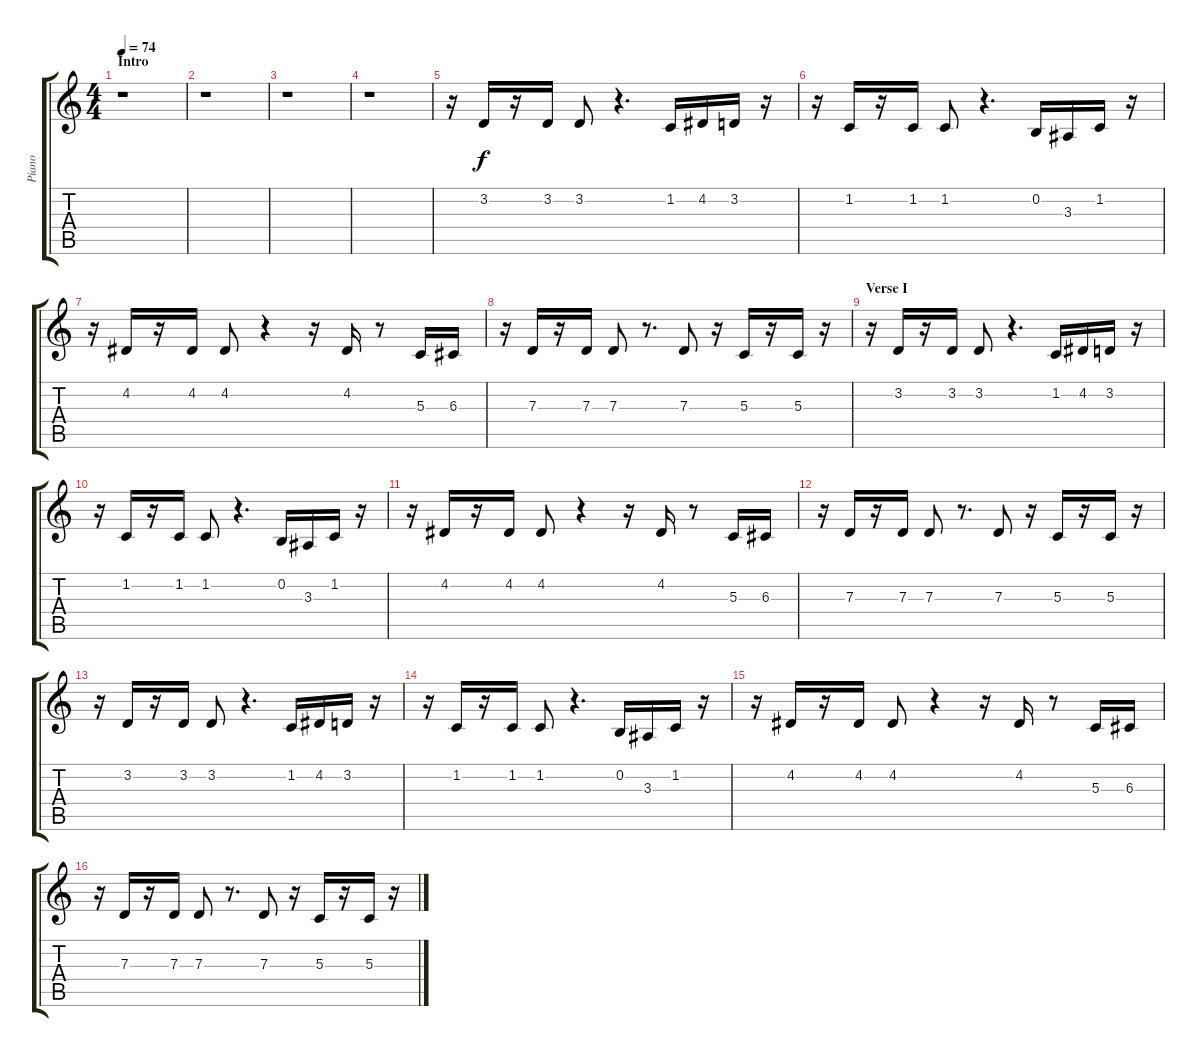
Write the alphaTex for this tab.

\track ("Piano" "Piano") {instrument acousticgrandpiano}
\staff {score tabs}
\tuning (E4 B3 G3 D3 A2 E2) {hide}
\ts (4 4)
\section ("" "Intro")
\tempo 74
\clef g2
\ks c
r.1{dy f instrument acousticgrandpiano} |
r.1 |
r.1 |
r.1 |
r.16 3.2.16 r.16 3.2.16 3.2.8 r.4{d} 1.2.16 4.2.16 3.2.16 r.16 |
r.16 1.2.16 r.16 1.2.16 1.2.8 r.4{d} 0.2.16 3.3.16 1.2.16 r.16 |
r.16 4.2.16 r.16 4.2.16 4.2.8 r.4 r.16 4.2.16 r.8 5.3.16 6.3.16 |
r.16 7.3.16 r.16 7.3.16 7.3.8 r.8{d} 7.3.8 r.16 5.3.16 r.16 5.3.16 r.16 |
\section ("" "Verse I")
r.16 3.2.16 r.16 3.2.16 3.2.8 r.4{d} 1.2.16 4.2.16 3.2.16 r.16 |
r.16 1.2.16 r.16 1.2.16 1.2.8 r.4{d} 0.2.16 3.3.16 1.2.16 r.16 |
r.16 4.2.16 r.16 4.2.16 4.2.8 r.4 r.16 4.2.16 r.8 5.3.16 6.3.16 |
r.16 7.3.16 r.16 7.3.16 7.3.8 r.8{d} 7.3.8 r.16 5.3.16 r.16 5.3.16 r.16 |
r.16 3.2.16 r.16 3.2.16 3.2.8 r.4{d} 1.2.16 4.2.16 3.2.16 r.16 |
r.16 1.2.16 r.16 1.2.16 1.2.8 r.4{d} 0.2.16 3.3.16 1.2.16 r.16 |
r.16 4.2.16 r.16 4.2.16 4.2.8 r.4 r.16 4.2.16 r.8 5.3.16 6.3.16 |
r.16 7.3.16 r.16 7.3.16 7.3.8 r.8{d} 7.3.8 r.16 5.3.16 r.16 5.3.16 r.16
